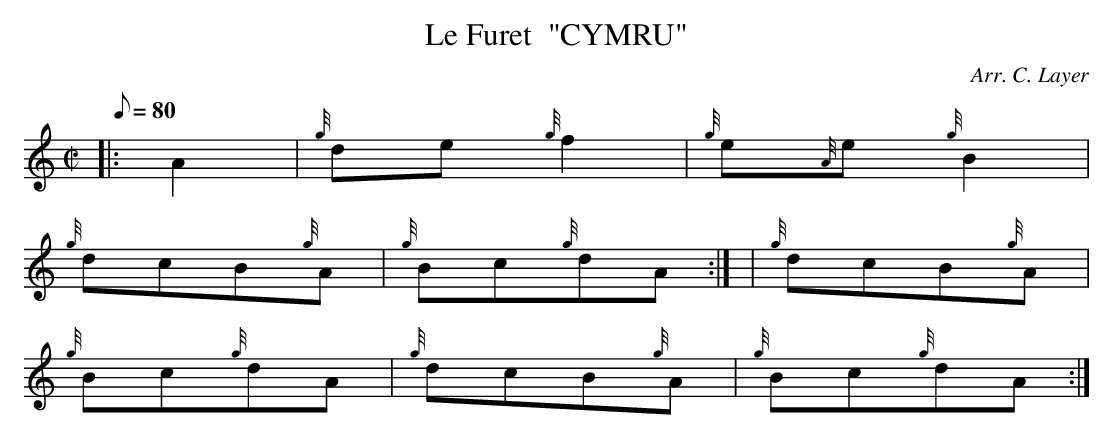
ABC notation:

X:1
T:Le Furet  "CYMRU"
M:C|
L:1/8
Q:80
C:Arr. C. Layer
K:HP
|: A2 | \
{g}de{g}f2 | \
{g}e{A}e{g}B2 |
{g}dcB{g}A | \
{g}Bc{g}dA :| | \
{g}dcB{g}A |
{g}Bc{g}dA | \
{g}dcB{g}A | \
{g}Bc{g}dA :|
